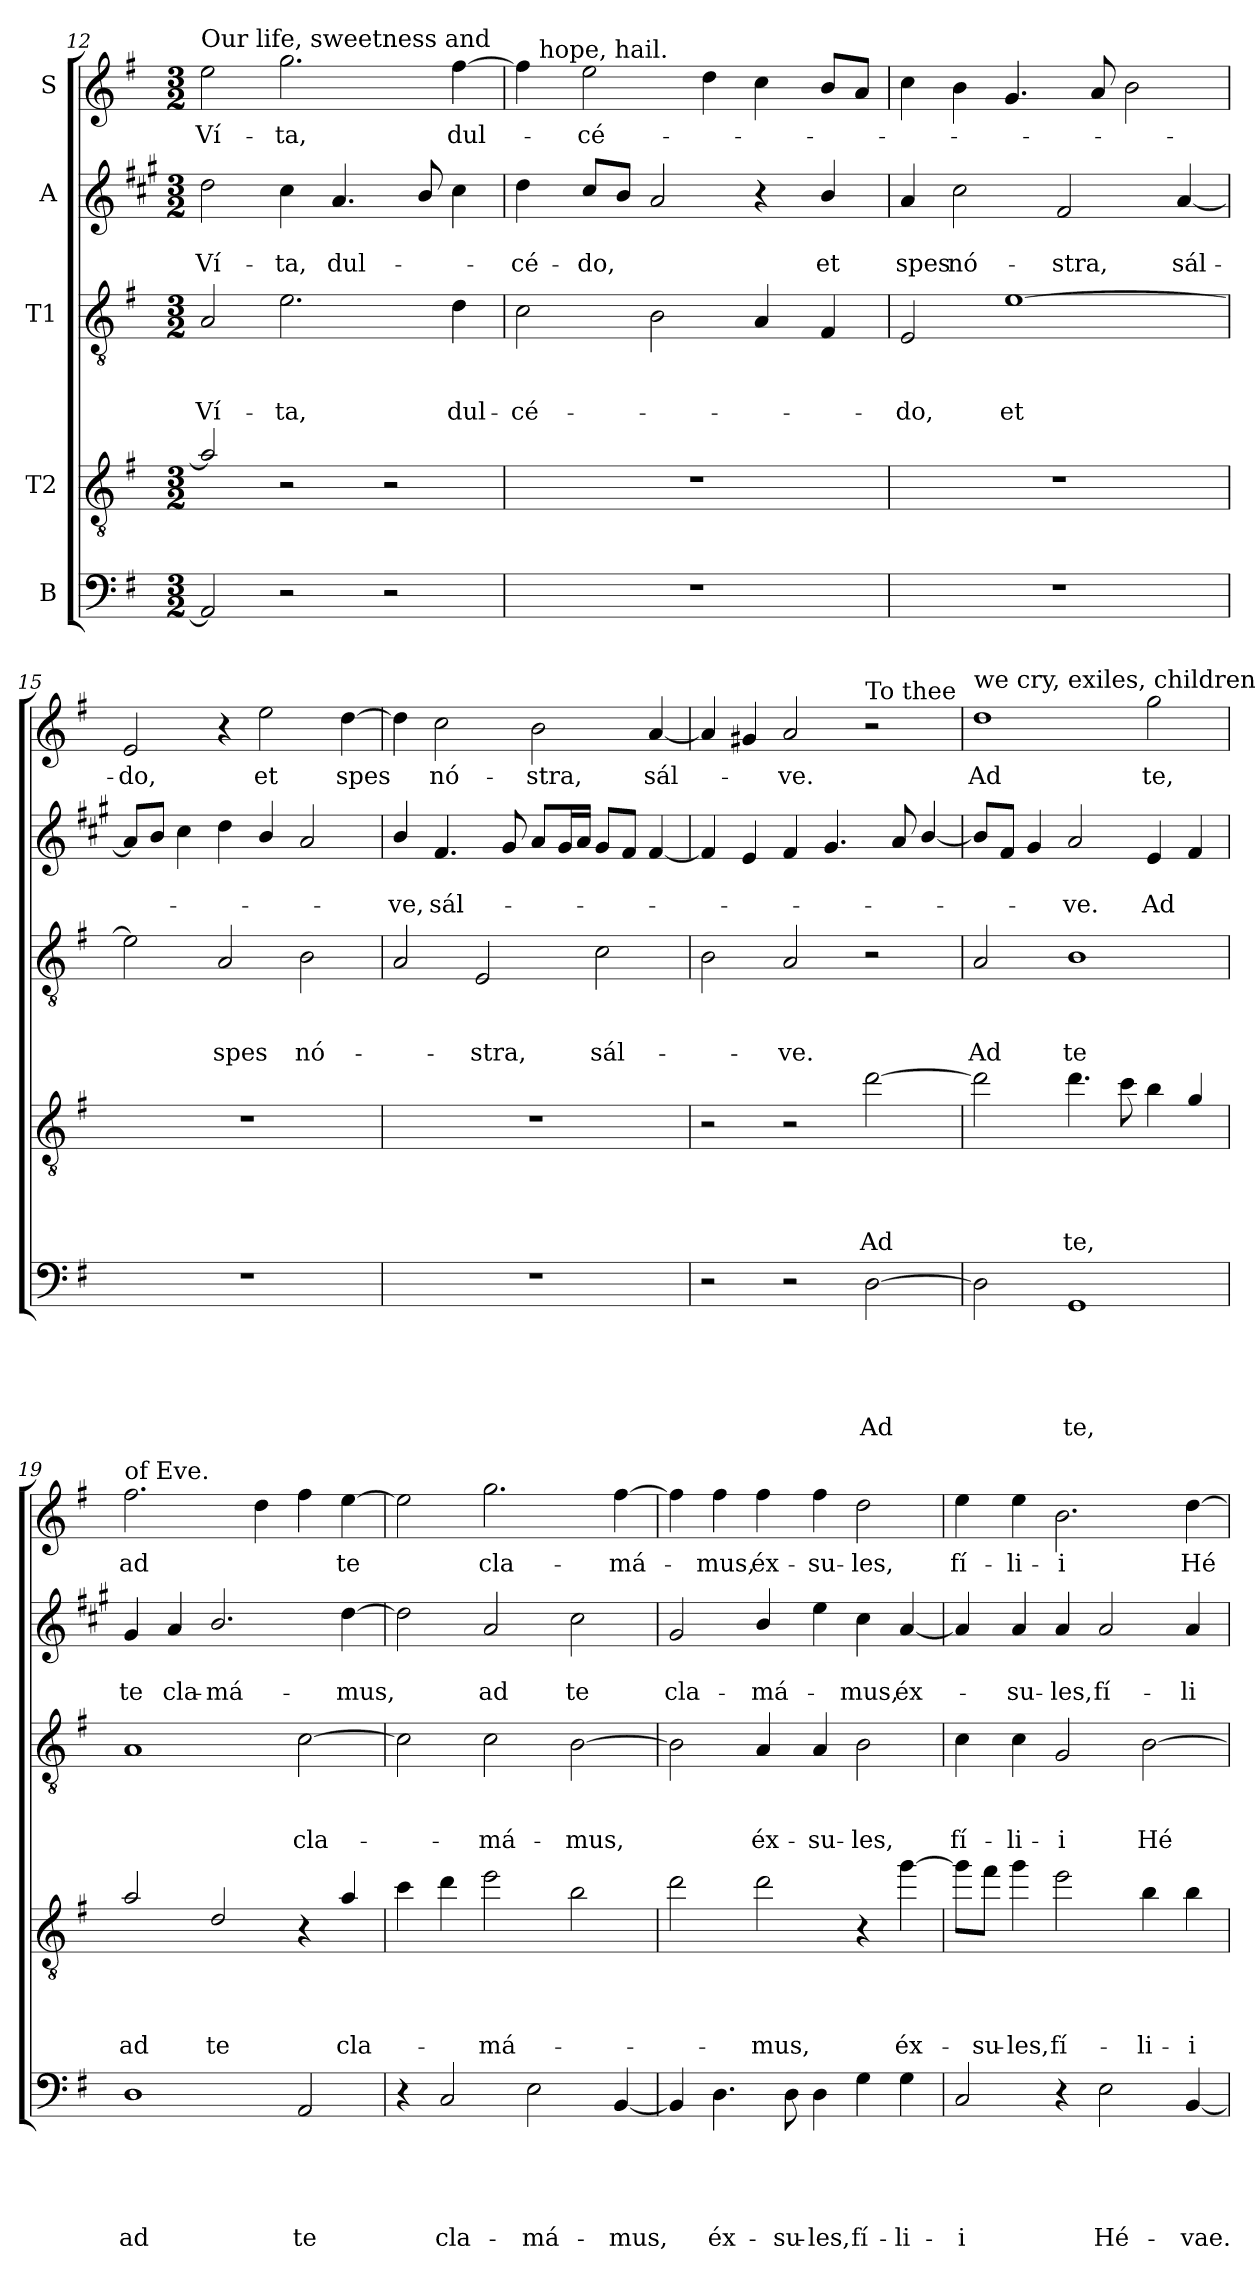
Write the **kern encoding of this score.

**kern	**text	**text	**text	**text	**text	**kern	**text	**text	**text	**text	**kern	**text	**text	**text	**kern	**text	**text	**kern	**text
*part5	*part5	*part5	*part5	*part5	*part5	*part4	*part4	*part4	*part4	*part4	*part3	*part3	*part3	*part3	*part2	*part2	*part2	*part1	*part1
*staff5	*staff5	*staff5	*staff5	*staff5	*staff5	*staff4	*staff4	*staff4	*staff4	*staff4	*staff3	*staff3	*staff3	*staff3	*staff2	*staff2	*staff2	*staff1	*staff1
*I"B	*	*	*	*	*	*I"T2	*	*	*	*	*I"T1	*	*	*	*I"A	*	*	*I"S	*
!!LO:PB:g=z
*clefF4	*	*	*	*	*	*clefGv2	*	*	*	*	*clefGv2	*	*	*	*clefG2	*	*	*clefG2	*
*	*	*	*	*	*	*ITrd8c14	*	*	*	*	*	*	*	*	*ITrd1c2	*	*	*	*
*k[f#]	*	*	*	*	*	*k[f#]	*	*	*	*	*k[f#]	*	*	*	*k[f#]	*	*	*k[f#]	*
*G:	*	*	*	*	*	*G:	*	*	*	*	*G:	*	*	*	*G:	*	*	*G:	*
*M3/2	*	*	*	*	*	*M3/2	*	*	*	*	*M3/2	*	*	*	*M3/2	*	*	*M3/2	*
=12	=12	=12	=12	=12	=12	=12	=12	=12	=12	=12	=12	=12	=12	=12	=12	=12	=12	=12	=12
!	!	!	!	!	!	!	!	!	!	!	!	!	!	!	!	!	!	!LO:TX:a:t=Our life, sweetness and	!
!	!	!	!	!	!	!	!	!	!	!	!	!	!	!LO:LY:b	!	!	!LO:LY:b	!	!LO:LY:b
2AA/]	.	.	.	.	.	2A/]	.	.	.	.	2A/	.	.	Ví-	2cc\	.	Ví-	2ee\	Ví-
!	!	!	!	!	!	!	!	!	!	!	!	!	!	!LO:LY:b	!	!	!LO:LY:b	!	!LO:LY:b
2r	.	.	.	.	.	2r	.	.	.	.	2.e\	.	.	-ta,	4b\	.	-ta,	2.gg\	-ta,
!	!	!	!	!	!	!	!	!	!	!	!	!	!	!	!	!	!LO:LY:b	!	!
.	.	.	.	.	.	.	.	.	.	.	.	.	.	.	4.g/	.	dul-	.	.
2r	.	.	.	.	.	2r	.	.	.	.	.	.	.	.	.	.	.	.	.
.	.	.	.	.	.	.	.	.	.	.	.	.	.	.	8a/	.	.	.	.
!	!	!	!	!	!	!	!	!	!	!	!	!	!	!LO:LY:b	!	!	!	!	!LO:LY:b
.	.	.	.	.	.	.	.	.	.	.	4d\	.	.	dul-	4b\	.	.	[4ff#\	dul-
=13	=13	=13	=13	=13	=13	=13	=13	=13	=13	=13	=13	=13	=13	=13	=13	=13	=13	=13	=13
!	!	!	!	!	!	!	!	!	!	!	!	!	!	!LO:LY:b	!	!	!LO:LY:b	!	!
*	*	*	*	*	*	*	*	*	*	*	*	*	*	*	*	*	*	*^	*
1.r	.	.	.	.	.	1.r	.	.	.	.	2c\	.	.	-cé-	4cc\	.	-cé-	4ff#\]	16ryy	.
!	!	!	!	!	!	!	!	!	!	!	!	!	!	!	!	!	!	!	!LO:TX:a:t=hope, hail.	!
.	.	.	.	.	.	.	.	.	.	.	.	.	.	.	.	.	.	.	1ryy	.
!	!	!	!	!	!	!	!	!	!	!	!	!	!	!	!	!	!LO:LY:b	!	!	!LO:LY:b
.	.	.	.	.	.	.	.	.	.	.	.	.	.	.	8b/L	.	-do,	2ee\	.	-cé-
.	.	.	.	.	.	.	.	.	.	.	.	.	.	.	8a/J	.	.	.	.	.
.	.	.	.	.	.	.	.	.	.	.	2B\	.	.	.	2g/	.	.	.	.	.
.	.	.	.	.	.	.	.	.	.	.	.	.	.	.	.	.	.	4dd\	.	.
.	.	.	.	.	.	.	.	.	.	.	4A/	.	.	.	4r	.	.	4cc\	.	.
.	.	.	.	.	.	.	.	.	.	.	.	.	.	.	.	.	.	.	4..ryy	.
!	!	!	!	!	!	!	!	!	!	!	!	!	!	!	!	!	!LO:LY:b	!	!	!
.	.	.	.	.	.	.	.	.	.	.	4F#/	.	.	.	4a/	.	et	8b/L	.	.
.	.	.	.	.	.	.	.	.	.	.	.	.	.	.	.	.	.	8a/J	.	.
=14	=14	=14	=14	=14	=14	=14	=14	=14	=14	=14	=14	=14	=14	=14	=14	=14	=14	=14	=14	=14
!	!	!	!	!	!	!	!	!	!	!	!	!	!	!LO:LY:b	!	!	!LO:LY:b	!	!	!
*	*	*	*	*	*	*	*	*	*	*	*	*	*	*	*	*	*	*v	*v	*
1.r	.	.	.	.	.	1.r	.	.	.	.	2E/	.	.	-do,	4g/	.	spes	4cc\	.
!	!	!	!	!	!	!	!	!	!	!	!	!	!	!	!	!	!LO:LY:b	!	!
.	.	.	.	.	.	.	.	.	.	.	.	.	.	.	2b\	.	nó-	4b\	.
!	!	!	!	!	!	!	!	!	!	!	!	!	!	!LO:LY:b	!	!	!	!	!
.	.	.	.	.	.	.	.	.	.	.	[1e	.	.	et	.	.	.	4.g/	.
!	!	!	!	!	!	!	!	!	!	!	!	!	!	!	!	!	!LO:LY:b	!	!
.	.	.	.	.	.	.	.	.	.	.	.	.	.	.	2e/	.	-stra,	.	.
.	.	.	.	.	.	.	.	.	.	.	.	.	.	.	.	.	.	8a/	.
.	.	.	.	.	.	.	.	.	.	.	.	.	.	.	.	.	.	2b\	.
!	!	!	!	!	!	!	!	!	!	!	!	!	!	!	!	!	!LO:LY:b	!	!
.	.	.	.	.	.	.	.	.	.	.	.	.	.	.	[4g/	.	sál-	.	.
=15	=15	=15	=15	=15	=15	=15	=15	=15	=15	=15	=15	=15	=15	=15	=15	=15	=15	=15	=15
!	!	!	!	!	!	!	!	!	!	!	!	!	!	!	!	!	!	!	!LO:LY:b
1.r	.	.	.	.	.	1.r	.	.	.	.	2e\]	.	.	.	8g/L]	.	.	2e/	-do,
.	.	.	.	.	.	.	.	.	.	.	.	.	.	.	8a/J	.	.	.	.
.	.	.	.	.	.	.	.	.	.	.	.	.	.	.	4b\	.	.	.	.
!	!	!	!	!	!	!	!	!	!	!	!	!	!	!LO:LY:b	!	!	!	!	!
.	.	.	.	.	.	.	.	.	.	.	2A/	.	.	spes	4cc\	.	.	4r	.
!	!	!	!	!	!	!	!	!	!	!	!	!	!	!	!	!	!	!	!LO:LY:b
.	.	.	.	.	.	.	.	.	.	.	.	.	.	.	4a/	.	.	2ee\	et
!	!	!	!	!	!	!	!	!	!	!	!	!	!	!LO:LY:b	!	!	!	!	!
.	.	.	.	.	.	.	.	.	.	.	2B\	.	.	nó-	2g/	.	.	.	.
!	!	!	!	!	!	!	!	!	!	!	!	!	!	!	!	!	!	!	!LO:LY:b
.	.	.	.	.	.	.	.	.	.	.	.	.	.	.	.	.	.	[4dd\	spes
!!LO:LB:g=z
=16	=16	=16	=16	=16	=16	=16	=16	=16	=16	=16	=16	=16	=16	=16	=16	=16	=16	=16	=16
!	!	!	!	!	!	!	!	!	!	!	!	!	!	!	!	!	!LO:LY:b	!	!
1.r	.	.	.	.	.	1.r	.	.	.	.	2A/	.	.	.	4a/	.	-ve,	4dd\]	.
!	!	!	!	!	!	!	!	!	!	!	!	!	!	!	!	!	!LO:LY:b	!	!LO:LY:b
.	.	.	.	.	.	.	.	.	.	.	.	.	.	.	4.e/	.	sál-	2cc\	nó-
!	!	!	!	!	!	!	!	!	!	!	!	!	!	!LO:LY:b	!	!	!	!	!
.	.	.	.	.	.	.	.	.	.	.	2E/	.	.	-stra,	.	.	.	.	.
.	.	.	.	.	.	.	.	.	.	.	.	.	.	.	8f#/	.	.	.	.
!	!	!	!	!	!	!	!	!	!	!	!	!	!	!	!	!	!	!	!LO:LY:b
.	.	.	.	.	.	.	.	.	.	.	.	.	.	.	8g/L	.	.	2b\	-stra,
.	.	.	.	.	.	.	.	.	.	.	.	.	.	.	16f#/L	.	.	.	.
.	.	.	.	.	.	.	.	.	.	.	.	.	.	.	16g/JJ	.	.	.	.
!	!	!	!	!	!	!	!	!	!	!	!	!	!	!LO:LY:b	!	!	!	!	!
.	.	.	.	.	.	.	.	.	.	.	2c\	.	.	sál-	8f#/L	.	.	.	.
.	.	.	.	.	.	.	.	.	.	.	.	.	.	.	8e/J	.	.	.	.
!	!	!	!	!	!	!	!	!	!	!	!	!	!	!	!	!	!	!	!LO:LY:b
.	.	.	.	.	.	.	.	.	.	.	.	.	.	.	[4e/	.	.	[4a/	sál-
=17	=17	=17	=17	=17	=17	=17	=17	=17	=17	=17	=17	=17	=17	=17	=17	=17	=17	=17	=17
2r	.	.	.	.	.	2r	.	.	.	.	2B\	.	.	.	4e/]	.	.	4a/]	.
.	.	.	.	.	.	.	.	.	.	.	.	.	.	.	4d/	.	.	4g#/	.
!	!	!	!	!	!	!	!	!	!	!	!	!	!	!LO:LY:b	!	!	!	!	!LO:LY:b
2r	.	.	.	.	.	2r	.	.	.	.	2A/	.	.	-ve.	4e/	.	.	2a/	-ve.
.	.	.	.	.	.	.	.	.	.	.	.	.	.	.	4.f#/	.	.	.	.
!	!	!	!	!	!	!	!	!	!	!	!	!	!	!	!	!	!	!LO:TX:a:t=To thee	!
!	!	!	!	!	!LO:LY:b	!	!	!	!	!LO:LY:b	!	!	!	!	!	!	!	!	!
[2D\	.	.	.	.	Ad	[2d\	.	.	.	Ad	2r	.	.	.	.	.	.	2r	.
.	.	.	.	.	.	.	.	.	.	.	.	.	.	.	8g/	.	.	.	.
.	.	.	.	.	.	.	.	.	.	.	.	.	.	.	[4a/	.	.	.	.
=18	=18	=18	=18	=18	=18	=18	=18	=18	=18	=18	=18	=18	=18	=18	=18	=18	=18	=18	=18
!	!	!	!	!	!	!	!	!	!	!	!	!	!	!	!	!	!	!LO:TX:a:t=we cry, exiles, children	!
!	!	!	!	!	!	!	!	!	!	!	!	!	!	!LO:LY:b	!	!	!	!	!LO:LY:b
2D\]	.	.	.	.	.	2d\]	.	.	.	.	2A/	.	.	Ad	8a/L]	.	.	1dd	Ad
.	.	.	.	.	.	.	.	.	.	.	.	.	.	.	8e/J	.	.	.	.
.	.	.	.	.	.	.	.	.	.	.	.	.	.	.	4f#/	.	.	.	.
!	!	!	!	!	!LO:LY:b	!	!	!	!	!LO:LY:b	!	!	!	!LO:LY:b	!	!	!LO:LY:b	!	!
1GG	.	.	.	.	te,	4.d\	.	.	.	te,	1B	.	.	te	2g/	.	-ve.	.	.
.	.	.	.	.	.	8c\	.	.	.	.	.	.	.	.	.	.	.	.	.
!	!	!	!	!	!	!	!	!	!	!	!	!	!	!	!	!	!LO:LY:b	!	!LO:LY:b
.	.	.	.	.	.	4B\	.	.	.	.	.	.	.	.	4d/	.	Ad	2gg\	te,
.	.	.	.	.	.	4G/	.	.	.	.	.	.	.	.	4e/	.	.	.	.
=19	=19	=19	=19	=19	=19	=19	=19	=19	=19	=19	=19	=19	=19	=19	=19	=19	=19	=19	=19
!	!	!	!	!	!	!	!	!	!	!	!	!	!	!	!	!	!	!LO:TX:a:t=of Eve.	!
!	!	!	!	!	!LO:LY:b	!	!	!	!	!LO:LY:b	!	!	!	!	!	!	!LO:LY:b	!	!LO:LY:b
1D	.	.	.	.	ad	2A/	.	.	.	ad	1A	.	.	.	4f#/	.	te	2.ff#\	ad
!	!	!	!	!	!	!	!	!	!	!	!	!	!	!	!	!	!LO:LY:b	!	!
.	.	.	.	.	.	.	.	.	.	.	.	.	.	.	4g/	.	cla-	.	.
!	!	!	!	!	!	!	!	!	!	!LO:LY:b	!	!	!	!	!	!	!LO:LY:b	!	!
.	.	.	.	.	.	2D/	.	.	.	te	.	.	.	.	2.a/	.	-má-	.	.
.	.	.	.	.	.	.	.	.	.	.	.	.	.	.	.	.	.	4dd\	.
!	!	!	!	!	!LO:LY:b	!	!	!	!	!	!	!	!	!LO:LY:b	!	!	!	!	!
2AA/	.	.	.	.	te	4r	.	.	.	.	[2c\	.	.	cla-	.	.	.	4ff#\	.
!	!	!	!	!	!	!	!	!	!	!LO:LY:b	!	!	!	!	!	!	!LO:LY:b	!	!LO:LY:b
.	.	.	.	.	.	4A/	.	.	.	cla-	.	.	.	.	[4cc\	.	-mus,	[4ee\	te
!!LO:PB:g=z
=20	=20	=20	=20	=20	=20	=20	=20	=20	=20	=20	=20	=20	=20	=20	=20	=20	=20	=20	=20
4r	.	.	.	.	.	4c\	.	.	.	.	2c\]	.	.	.	2cc\]	.	.	2ee\]	.
!	!	!	!	!	!LO:LY:b	!	!	!	!	!	!	!	!	!	!	!	!	!	!
2C/	.	.	.	.	cla-	4d\	.	.	.	.	.	.	.	.	.	.	.	.	.
!	!	!	!	!	!	!	!	!	!	!LO:LY:b	!	!	!	!LO:LY:b	!	!	!LO:LY:b	!	!LO:LY:b
.	.	.	.	.	.	2e\	.	.	.	-má-	2c\	.	.	-má-	2g/	.	ad	2.gg\	cla-
!	!	!	!	!	!LO:LY:b	!	!	!	!	!	!	!	!	!	!	!	!	!	!
2E\	.	.	.	.	-má-	.	.	.	.	.	.	.	.	.	.	.	.	.	.
!	!	!	!	!	!	!	!	!	!	!	!	!	!	!LO:LY:b	!	!	!LO:LY:b	!	!
.	.	.	.	.	.	2B\	.	.	.	.	[2B\	.	.	-mus,	2b\	.	te	.	.
!	!	!	!	!	!LO:LY:b	!	!	!	!	!	!	!	!	!	!	!	!	!	!LO:LY:b
[4BB/	.	.	.	.	-mus,	.	.	.	.	.	.	.	.	.	.	.	.	[4ff#\	-má-
=21	=21	=21	=21	=21	=21	=21	=21	=21	=21	=21	=21	=21	=21	=21	=21	=21	=21	=21	=21
!	!	!	!	!	!	!	!	!	!	!	!	!	!	!	!	!	!LO:LY:b	!	!
4BB/]	.	.	.	.	.	2d\	.	.	.	.	2B\]	.	.	.	2f#/	.	cla-	4ff#\]	.
!	!	!	!	!	!LO:LY:b	!	!	!	!	!	!	!	!	!	!	!	!	!	!LO:LY:b
4.D\	.	.	.	.	éx-	.	.	.	.	.	.	.	.	.	.	.	.	4ff#\	-mus,
!	!	!	!	!	!	!	!	!	!	!LO:LY:b	!	!	!	!LO:LY:b	!	!	!LO:LY:b	!	!LO:LY:b
.	.	.	.	.	.	2d\	.	.	.	-mus,	4A/	.	.	éx-	4a/	.	-má-	4ff#\	éx-
!	!	!	!	!	!LO:LY:b	!	!	!	!	!	!	!	!	!	!	!	!	!	!
8D\	.	.	.	.	-su-	.	.	.	.	.	.	.	.	.	.	.	.	.	.
!	!	!	!	!	!LO:LY:b	!	!	!	!	!	!	!	!	!LO:LY:b	!	!	!	!	!LO:LY:b
4D\	.	.	.	.	-les,	.	.	.	.	.	4A/	.	.	-su-	4dd\	.	.	4ff#\	-su-
!	!	!	!	!	!LO:LY:b	!	!	!	!	!	!	!	!	!LO:LY:b	!	!	!LO:LY:b	!	!LO:LY:b
4G\	.	.	.	.	fí-	4r	.	.	.	.	2B\	.	.	-les,	4b\	.	-mus,	2dd\	-les,
!	!	!	!	!	!LO:LY:b	!	!	!	!	!LO:LY:b	!	!	!	!	!	!	!LO:LY:b	!	!
4G\	.	.	.	.	-li-	[4g\	.	.	.	éx-	.	.	.	.	[4g/	.	éx-	.	.
=22	=22	=22	=22	=22	=22	=22	=22	=22	=22	=22	=22	=22	=22	=22	=22	=22	=22	=22	=22
!	!	!	!	!	!LO:LY:b	!	!	!	!	!	!	!	!	!LO:LY:b	!	!	!	!	!LO:LY:b
2C/	.	.	.	.	-i	8g\L]	.	.	.	.	4c\	.	.	fí-	4g/]	.	.	4ee\	fí-
!	!	!	!	!	!	!	!	!	!	!LO:LY:b	!	!	!	!	!	!	!	!	!
.	.	.	.	.	.	8f#\J	.	.	.	-su-	.	.	.	.	.	.	.	.	.
!	!	!	!	!	!	!	!	!	!	!LO:LY:b	!	!	!	!LO:LY:b	!	!	!LO:LY:b	!	!LO:LY:b
.	.	.	.	.	.	4g\	.	.	.	-les,	4c\	.	.	-li-	4g/	.	-su-	4ee\	-li-
!	!	!	!	!	!	!	!	!	!	!LO:LY:b	!	!	!	!LO:LY:b	!	!	!LO:LY:b	!	!LO:LY:b
4r	.	.	.	.	.	2e\	.	.	.	fí-	2G/	.	.	-i	4g/	.	-les,	2.b\	-i
!	!	!	!	!	!LO:LY:b	!	!	!	!	!	!	!	!	!	!	!	!LO:LY:b	!	!
2E\	.	.	.	.	Hé-	.	.	.	.	.	.	.	.	.	2g/	.	fí-	.	.
!	!	!	!	!	!	!	!	!	!	!LO:LY:b	!	!	!	!LO:LY:b	!	!	!	!	!
.	.	.	.	.	.	4B\	.	.	.	-li-	[2B\	.	.	Hé-	.	.	.	.	.
!	!	!	!	!	!LO:LY:b	!	!	!	!	!LO:LY:b	!	!	!	!	!	!	!LO:LY:b	!	!LO:LY:b
[4BB/	.	.	.	.	-vae.	4B\	.	.	.	-i	.	.	.	.	4g/	.	-li-	[4dd\	Hé-
=	=	=	=	=	=	=	=	=	=	=	=	=	=	=	=	=	=	=	=
*-	*-	*-	*-	*-	*-	*-	*-	*-	*-	*-	*-	*-	*-	*-	*-	*-	*-	*-	*-
